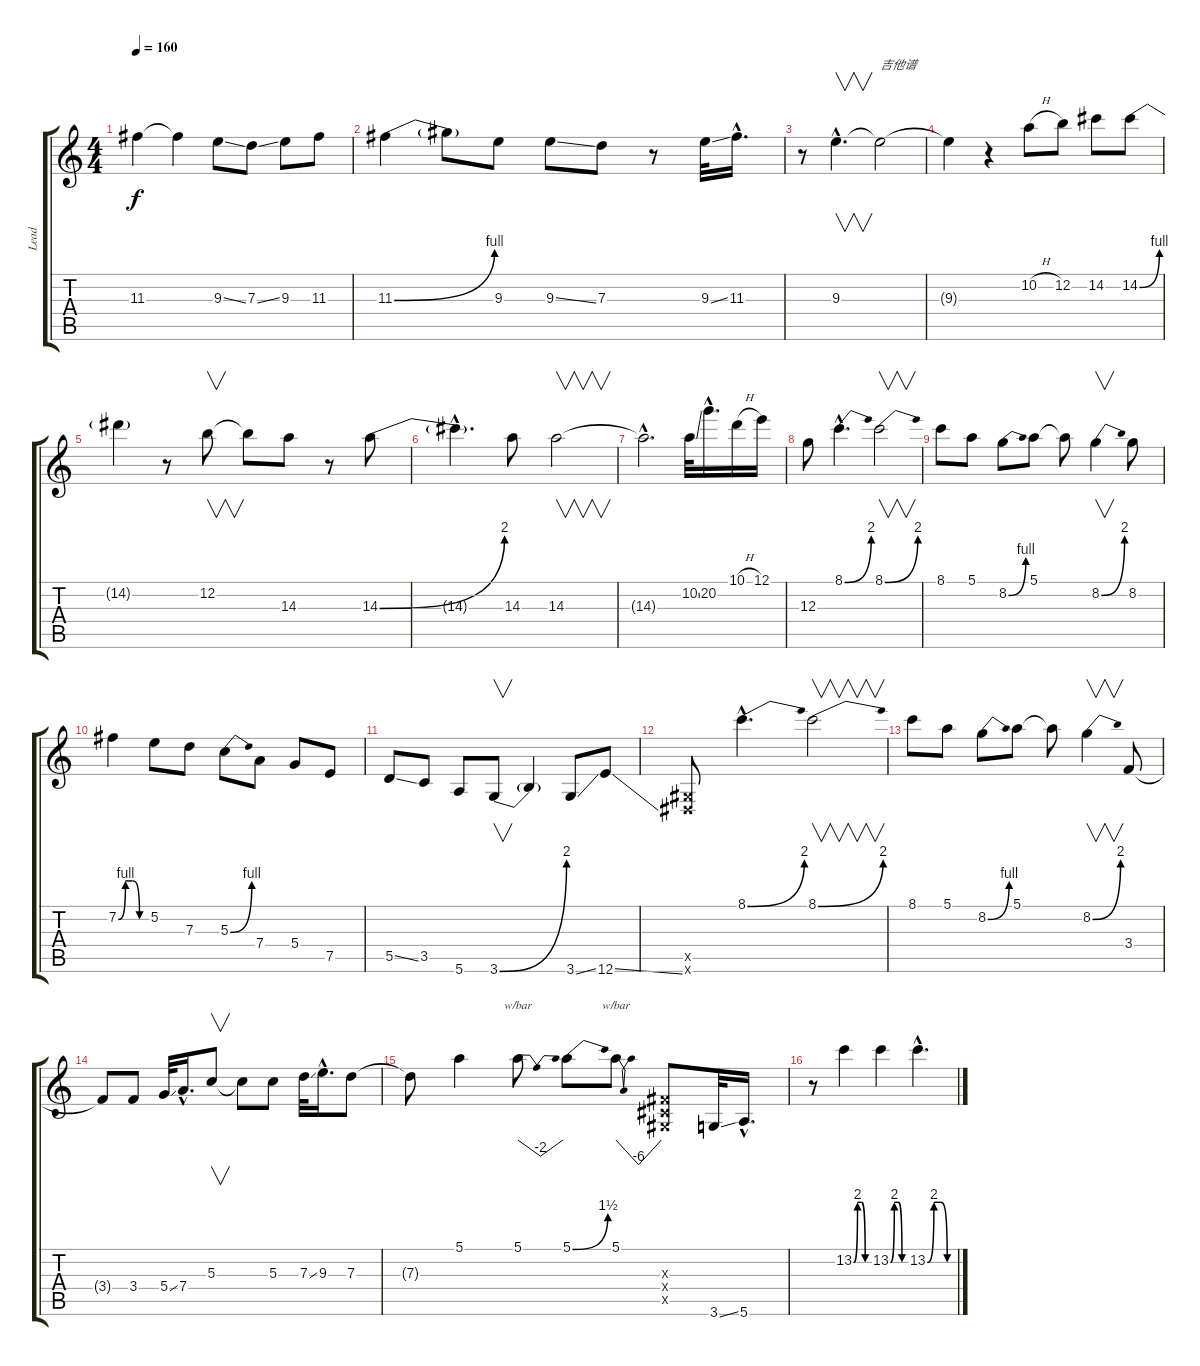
\track ("Lead" "Lead") {instrument distortionguitar}
\staff {score tabs}
\tuning (E4 B3 G3 D3 A2 E2) {hide}
\ts (4 4)
\tempo 160
\clef g2
\ks c
11.3{t}.4{dy f} 11.3{t}.4 9.3{ss}.8 7.3{ss}.8 9.3.8 11.3.8 |
11.3{be (bend 0 0 60 4)}.4 11.3{t}.8 9.3.8 9.3{ss}.8 7.3.8 r.8 9.3{ss}.32 11.3{hac}.16{d} |
r.8 9.3{hac}.4{v d} 9.3{t}.2{txt "吉他谱"} |
9.3{t}.4 r.4 10.2{h}.8 12.2.8 14.2.8 14.2{be (bend 0 0 60 4)}.8 |
14.2{t}.4 r.8 12.2.8{v} 12.2{t}.8 14.3.8 r.8 14.3{be (bend 0 0 60 8)}.8 |
14.3{hac t}.4{d} 14.3.8 14.3.2{v} |
14.3{hac t}.2{d} 10.2{ss}.32 20.2{hac}.16{d} 10.1{h}.16 12.1.16 |
12.3.8 8.1{be (bend 0 0 60 8) hac}.4{d} 8.1{be (bend 0 0 60 8)}.2{v} |
8.1.8 5.1.8 8.2{be (bend 0 0 60 4)}.8 5.1.8 5.1{t}.8 8.2{be (bend 0 0 60 8)}.4{v} 8.2.8 |
7.2{be (custom 0 0 15 4 30 4 45 0 60 0)}.4 5.2.8 7.3.8 5.3{be (bend 0 0 60 4)}.8 7.4.8 5.4.8 7.5.8 |
5.5{ss}.8 3.5.8 5.6.8 3.6{be (bend 0 0 60 8)}.8{v} 3.6{t}.4 3.6{ss}.8 12.6{ss}.8 |
(-1.5{x} -1.6{x}).8 8.1{be (bend 0 0 60 8) hac}.4{d} 8.1{be (bend 0 0 60 8)}.2{v} |
8.1.8 5.1.8 8.2{be (bend 0 0 60 4)}.8 5.1.8 5.1{t}.8 8.2{be (bend 0 0 60 8)}.4{v} 3.4.8 |
3.4{t}.8 3.4.8 5.4{ss}.32 7.4{hac}.16{d} 5.3.8{v} 5.3{t}.8 5.3.8 7.3{ss}.32 9.3{hac}.16{d} 7.3.8 |
7.3{t}.8 5.1.4 5.1.8{tbe (dip default 0 0 30 -8 60 0)} 5.1{be (bend 0 0 60 6)}.8 5.1.8{tbe (dip default 0 0 30 -24 60 0)} (-1.3{x} -1.4{x} -1.5{x}).8 3.6{ss}.32 5.6{hac}.16{d} |
r.8 13.2{be (custom 0 0 15 8 30 8 45 0 60 0)}.4 13.2{be (custom 0 0 15 8 30 8 45 0 60 0)}.4 13.2{be (custom 0 0 15 8 30 8 45 0 60 0) hac}.4{d}
